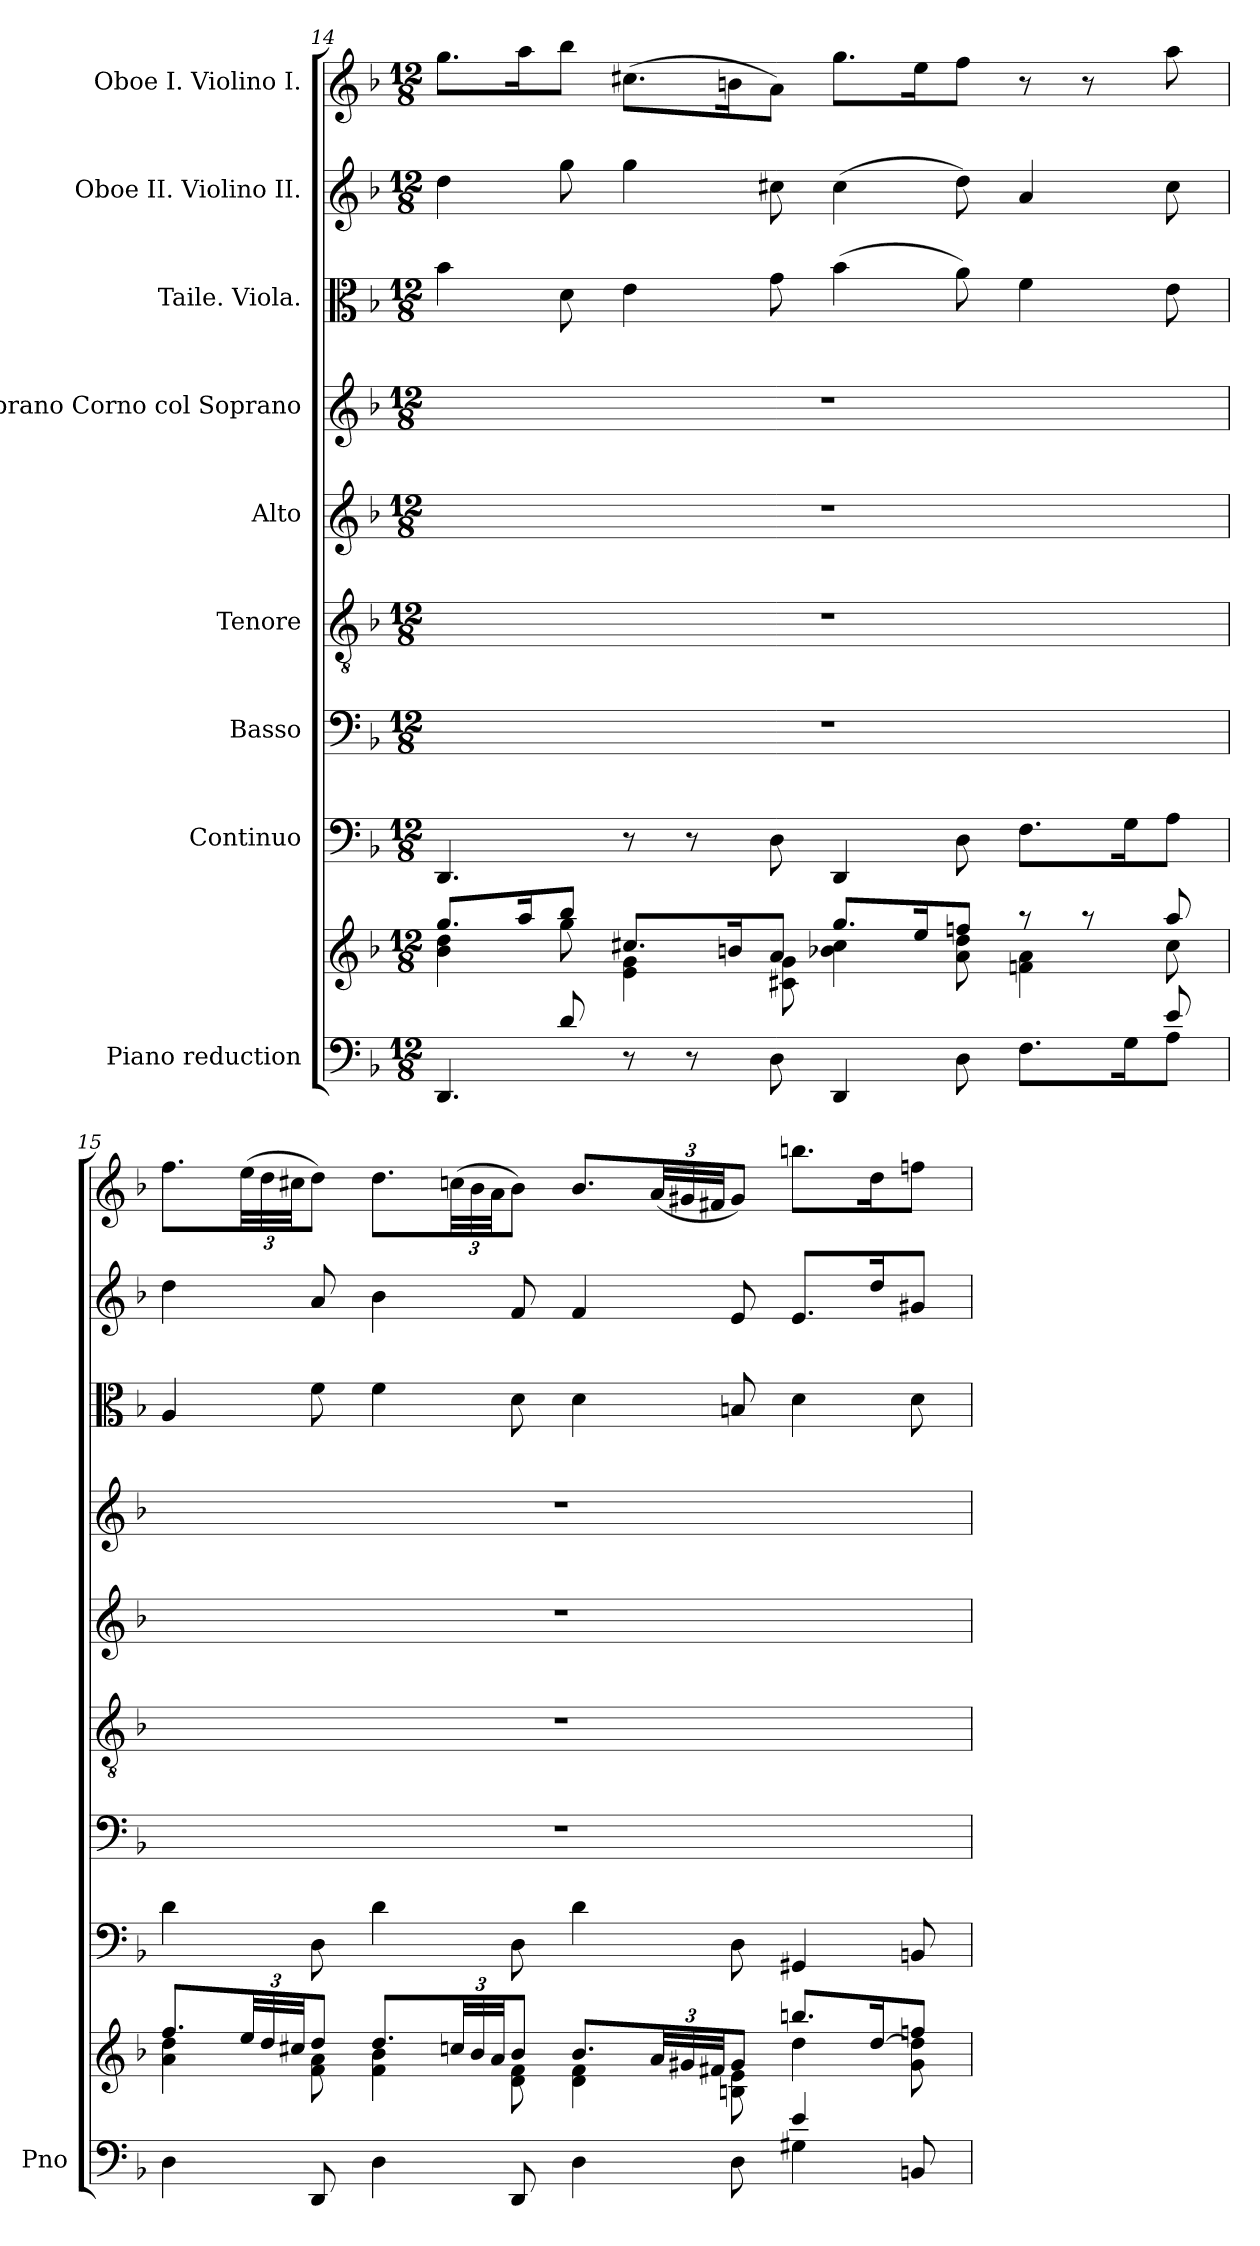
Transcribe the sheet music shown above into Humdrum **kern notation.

**kern	**kern	**kern	**kern	**kern	**kern	**kern	**kern	**kern	**kern
*part9	*part9	*part8	*part7	*part6	*part5	*part4	*part3	*part2	*part1
*staff10	*staff9	*staff8	*staff7	*staff6	*staff5	*staff4	*staff3	*staff2	*staff1
*I"Piano reduction	*	*I"Continuo	*I"Basso	*I"Tenore	*I"Alto	*I"Soprano Corno col Soprano	*I"Taile. Viola.	*I"Oboe II. Violino II.	*I"Oboe I. Violino I.
*I'Pno	*	*	*	*	*	*	*	*	*
*clefF4	*clefG2	*clefF4	*clefF4	*clefGv2	*clefG2	*clefG2	*clefC3	*clefG2	*clefG2
*k[b-]	*k[b-]	*k[b-]	*k[b-]	*k[b-]	*k[b-]	*k[b-]	*k[b-]	*k[b-]	*k[b-]
*M12/8	*M12/8	*M12/8	*M12/8	*M12/8	*M12/8	*M12/8	*M12/8	*M12/8	*M12/8
=14	=14	=14	=14	=14	=14	=14	=14	=14	=14
*^	*^	*	*	*	*	*	*	*	*
4ryy	4.DD/	8.gg/L	4b-\ 4dd\	4.DD/	1.r	1.r	1.r	1.r	4b-\	4dd\	8.gg\L
.	.	16aa/K	.	.	.	.	.	.	.	.	16aa\K
8d/	.	8bb-/J	8gg\	.	.	.	.	.	8d\	8gg\	8bb-\J
8r	8ryy	8.cc#X/L	4e\ 4g\	8r	.	.	.	.	4e\	4gg\	(>8.cc#X\L
8r	8ryy	.	.	8r	.	.	.	.	.	.	.
.	.	16bn/K	.	.	.	.	.	.	.	.	16bn\K
8ryy	8D\	8a/J	8c#X\ 8g\	8D\	.	.	.	.	8g\	8cc#X\	8a\J)
4DD/	4ryy	8.gg/L	4b-X\ 4cc#\	4DD/	.	.	.	.	(>4b-\	(>4cc#\	8.gg\L
.	.	16ee/K	.	.	.	.	.	.	.	.	16ee\K
8ryy	8D\	8ffn/J	8a\ 8dd\	8D\	.	.	.	.	8a\)	8dd\)	8ff\J
4ryy	8.F\L	8r	4fn\ 4a\	8.F\L	.	.	.	.	4f\	4a/	8r
.	.	8r	.	.	.	.	.	.	.	.	8r
.	16G\K	.	.	16G\K	.	.	.	.	.	.	.
8e/	8A\J	8aa/	8cc#\	8A\J	.	.	.	.	8e\	8cc#\	8aa\
!!LO:PB:g=z
=15	=15	=15	=15	=15	=15	=15	=15	=15	=15	=15	=15
4D\	4ryy	8.ff/L	4a\ 4dd\	4d\	1.r	1.r	1.r	1.r	4A/	4dd\	8.ff\L
*	*	*Xbrackettup	*	*	*	*	*	*	*	*	*Xbrackettup
.	.	48ee/LL	.	.	.	.	.	.	.	.	(>48ee\LL
.	.	48dd/	.	.	.	.	.	.	.	.	48dd\
.	.	48cc#X/JJ	.	.	.	.	.	.	.	.	48cc#X\JJ
8DD/	8ryy	8dd/J	8f\ 8a\	8D\	.	.	.	.	8f\	8a/	8dd\J)
4D\	4ryy	8.dd/L	4f\ 4b-\	4d\	.	.	.	.	4f\	4b-\	8.dd\L
.	.	48ccn/LL	.	.	.	.	.	.	.	.	(>48ccn\LL
.	.	48b-/	.	.	.	.	.	.	.	.	48b-\
.	.	48a/JJ	.	.	.	.	.	.	.	.	48a\JJ
8DD/	8ryy	8b-/J	8d\ 8f\	8D\	.	.	.	.	8d\	8f/	8b-\J)
4D\	4ryy	8.b-/L	4d\ 4f\	4d\	.	.	.	.	4d\	4f/	8.b-/L
.	.	48a/LL	.	.	.	.	.	.	.	.	(<48a/LL
.	.	48g#X/	.	.	.	.	.	.	.	.	48g#X/
.	.	48f#X/JJ	.	.	.	.	.	.	.	.	48f#X/JJ
8ryy	8D\	8g#/J	8Bn\ 8e\	8D\	.	.	.	.	8Bn/	8e/	8g#/J)
4e/	4G#X\	8.bbn/L	4dd\	4GG#X/	.	.	.	.	4d\	8.e/L	8.bbn\L
.	.	[16dd/K	.	.	.	.	.	.	.	16dd/K	16dd\K
8BBn/	8ryy	8ffn/J	8g#\ 8dd\]	8BBn/	.	.	.	.	8d\	8g#X/J	8ffn\J
*v	*v	*	*	*	*	*	*	*	*	*	*
*	*v	*v	*	*	*	*	*	*	*	*
=	=	=	=	=	=	=	=	=	=
*-	*-	*-	*-	*-	*-	*-	*-	*-	*-
